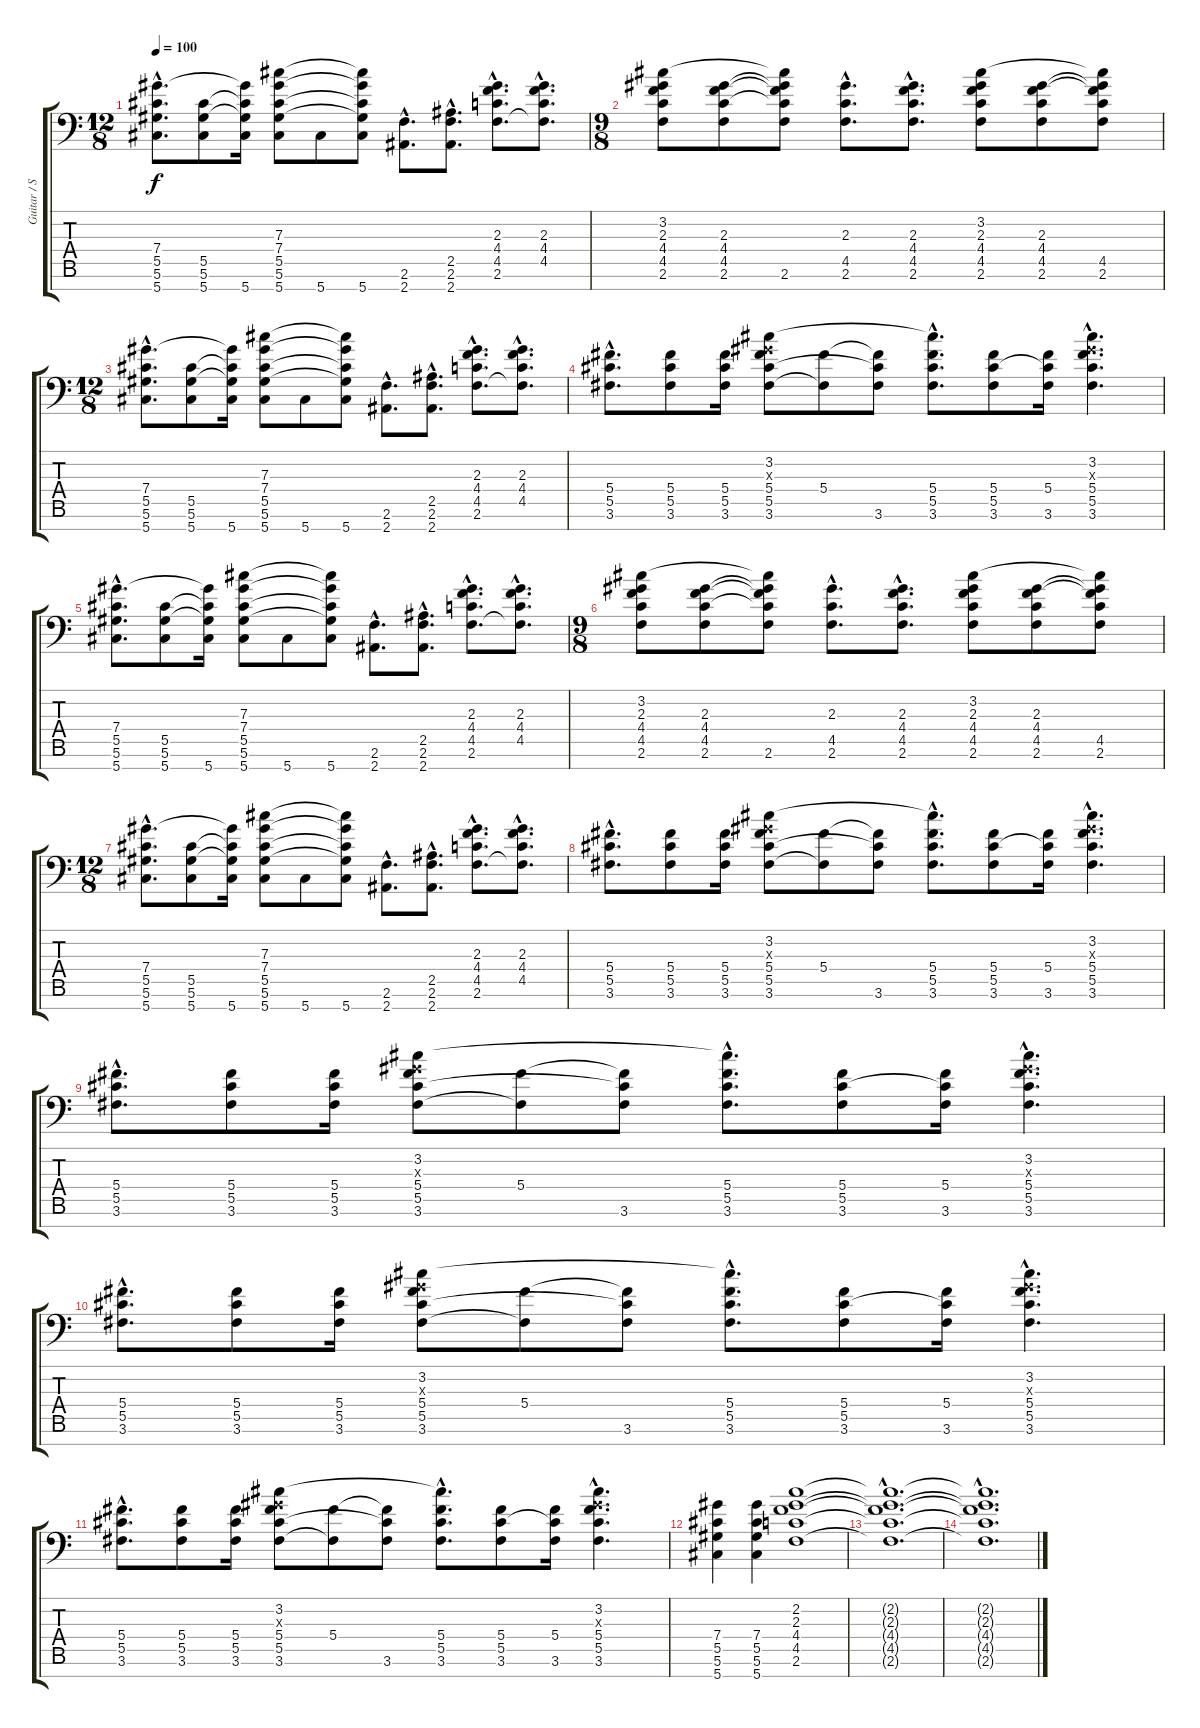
\track ("Guitar / Stephen Carpenter" "Guitar / S") {instrument distortionguitar}
\staff {score tabs}
\tuning (Eb4 Bb3 Gb3 Db3 Ab2 Eb2 Ab1) {hide}
\ts (12 8)
\tempo 100
\clef f4
\ks c
(7.4{hac} 5.5{hac} 5.6{hac} 5.7{hac}).8{d dy f} (5.5 5.6 5.7).8 (7.4{t} 5.5{t} 5.6{t} 5.7).16 (7.3 7.4 5.5 5.6 5.7).8 5.7.8 (7.3{t} 7.4{t} 5.5{t} 5.6{t} 5.7).8 (2.6{hac} 2.7{hac}).8{d} (2.5{hac} 2.6{hac} 2.7{hac}).8{d} (2.3{hac} 4.4{hac} 4.5{hac} 2.6{hac}).8{d} (2.3{hac} 4.4{hac} 4.5{hac} 2.6{hac t}).8{d} |
\ts (9 8)
(3.2 2.3 4.4 4.5 2.6).8 (2.3 4.4 4.5 2.6).8 (3.2{t} 2.3{t} 4.4{t} 4.5{t} 2.6).8 (2.3{hac} 4.5{hac} 2.6{hac}).8{d} (2.3{hac} 4.4{hac} 4.5{hac} 2.6{hac}).8{d} (3.2 2.3 4.4 4.5 2.6).8 (2.3 4.4 4.5 2.6).8 (3.2{t} 2.3{t} 4.4{t} 4.5 2.6).8 |
\ts (12 8)
(7.4{hac} 5.5{hac} 5.6{hac} 5.7{hac}).8{d} (5.5 5.6 5.7).8 (7.4{t} 5.5{t} 5.6{t} 5.7).16 (7.3 7.4 5.5 5.6 5.7).8 5.7.8 (7.3{t} 7.4{t} 5.5{t} 5.6{t} 5.7).8 (2.6{hac} 2.7{hac}).8{d} (2.5{hac} 2.6{hac} 2.7{hac}).8{d} (2.3{hac} 4.4{hac} 4.5{hac} 2.6{hac}).8{d} (2.3{hac} 4.4{hac} 4.5{hac} 2.6{hac t}).8{d} |
(5.4{hac} 5.5{hac} 3.6{hac}).8{d} (5.4 5.5 3.6).8 (5.4 5.5 3.6).16 (3.2 2.3{x} 5.4 5.5 3.6).8 (5.4 3.6{t}).8 (5.4{t} 5.5{t} 3.6).8 (3.2{hac t} 5.4{hac} 5.5{hac} 3.6{hac}).8{d} (5.4 5.5 3.6).8 (5.4 5.5{t} 3.6).16 (3.2{hac} 2.3{hac x} 5.4{hac} 5.5{hac} 3.6{hac}).4{d} |
(7.4{hac} 5.5{hac} 5.6{hac} 5.7{hac}).8{d} (5.5 5.6 5.7).8 (7.4{t} 5.5{t} 5.6{t} 5.7).16 (7.3 7.4 5.5 5.6 5.7).8 5.7.8 (7.3{t} 7.4{t} 5.5{t} 5.6{t} 5.7).8 (2.6{hac} 2.7{hac}).8{d} (2.5{hac} 2.6{hac} 2.7{hac}).8{d} (2.3{hac} 4.4{hac} 4.5{hac} 2.6{hac}).8{d} (2.3{hac} 4.4{hac} 4.5{hac} 2.6{hac t}).8{d} |
\ts (9 8)
(3.2 2.3 4.4 4.5 2.6).8 (2.3 4.4 4.5 2.6).8 (3.2{t} 2.3{t} 4.4{t} 4.5{t} 2.6).8 (2.3{hac} 4.5{hac} 2.6{hac}).8{d} (2.3{hac} 4.4{hac} 4.5{hac} 2.6{hac}).8{d} (3.2 2.3 4.4 4.5 2.6).8 (2.3 4.4 4.5 2.6).8 (3.2{t} 2.3{t} 4.4{t} 4.5 2.6).8 |
\ts (12 8)
(7.4{hac} 5.5{hac} 5.6{hac} 5.7{hac}).8{d} (5.5 5.6 5.7).8 (7.4{t} 5.5{t} 5.6{t} 5.7).16 (7.3 7.4 5.5 5.6 5.7).8 5.7.8 (7.3{t} 7.4{t} 5.5{t} 5.6{t} 5.7).8 (2.6{hac} 2.7{hac}).8{d} (2.5{hac} 2.6{hac} 2.7{hac}).8{d} (2.3{hac} 4.4{hac} 4.5{hac} 2.6{hac}).8{d} (2.3{hac} 4.4{hac} 4.5{hac} 2.6{hac t}).8{d} |
(5.4{hac} 5.5{hac} 3.6{hac}).8{d} (5.4 5.5 3.6).8 (5.4 5.5 3.6).16 (3.2 2.3{x} 5.4 5.5 3.6).8 (5.4 3.6{t}).8 (5.4{t} 5.5{t} 3.6).8 (3.2{hac t} 5.4{hac} 5.5{hac} 3.6{hac}).8{d} (5.4 5.5 3.6).8 (5.4 5.5{t} 3.6).16 (3.2{hac} 2.3{hac x} 5.4{hac} 5.5{hac} 3.6{hac}).4{d} |
(5.4{hac} 5.5{hac} 3.6{hac}).8{d} (5.4 5.5 3.6).8 (5.4 5.5 3.6).16 (3.2 2.3{x} 5.4 5.5 3.6).8 (5.4 3.6{t}).8 (5.4{t} 5.5{t} 3.6).8 (3.2{hac t} 5.4{hac} 5.5{hac} 3.6{hac}).8{d} (5.4 5.5 3.6).8 (5.4 5.5{t} 3.6).16 (3.2{hac} 2.3{hac x} 5.4{hac} 5.5{hac} 3.6{hac}).4{d} |
(5.4{hac} 5.5{hac} 3.6{hac}).8{d} (5.4 5.5 3.6).8 (5.4 5.5 3.6).16 (3.2 2.3{x} 5.4 5.5 3.6).8 (5.4 3.6{t}).8 (5.4{t} 5.5{t} 3.6).8 (3.2{hac t} 5.4{hac} 5.5{hac} 3.6{hac}).8{d} (5.4 5.5 3.6).8 (5.4 5.5{t} 3.6).16 (3.2{hac} 2.3{hac x} 5.4{hac} 5.5{hac} 3.6{hac}).4{d} |
(5.4{hac} 5.5{hac} 3.6{hac}).8{d} (5.4 5.5 3.6).8 (5.4 5.5 3.6).16 (3.2 2.3{x} 5.4 5.5 3.6).8 (5.4 3.6{t}).8 (5.4{t} 5.5{t} 3.6).8 (3.2{hac t} 5.4{hac} 5.5{hac} 3.6{hac}).8{d} (5.4 5.5 3.6).8 (5.4 5.5{t} 3.6).16 (3.2{hac} 2.3{hac x} 5.4{hac} 5.5{hac} 3.6{hac}).4{d} |
(7.4 5.5 5.6 5.7).4 (7.4 5.5 5.6 5.7).4 (2.2 2.3 4.4 4.5 2.6).1{volume 6} |
(2.2{hac t} 2.3{hac t} 4.4{hac t} 4.5{hac t} 2.6{hac t}).1{d} |
(2.2{hac t} 2.3{hac t} 4.4{hac t} 4.5{hac t} 2.6{hac t}).1{d volume 0}
